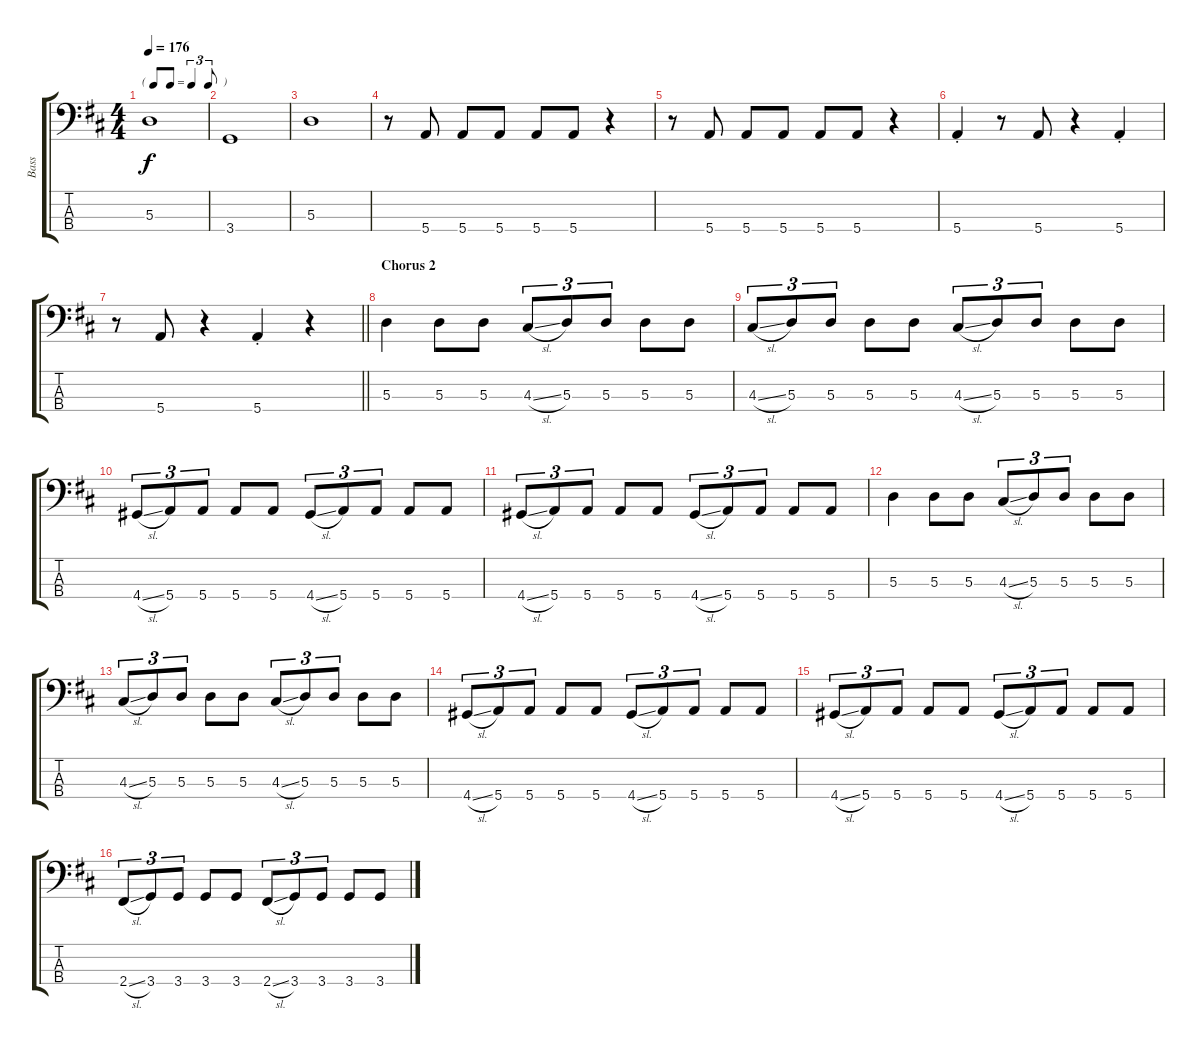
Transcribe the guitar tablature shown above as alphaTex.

\track ("Bass" "Bass") {instrument electricbassfinger}
\staff {score tabs}
\tuning (G2 D2 A1 E1) {hide}
\ts (4 4)
\tf triplet8th
\tempo 176
\clef f4
\ks d
5.3.1{dy f} |
3.4.1 |
5.3.1 |
r.8 5.4.8 5.4.8 5.4.8 5.4.8 5.4.8 r.4 |
r.8 5.4.8 5.4.8 5.4.8 5.4.8 5.4.8 r.4 |
5.4{st}.4 r.8 5.4.8 r.4 5.4{st}.4 |
\barLineRight lightlight
r.8 5.4.8 r.4 5.4{st}.4 r.4 |
\section ("" "Chorus 2")
5.3.4 5.3.8 5.3.8 4.3{sl}.8{tu (3 2)} 5.3.8{tu (3 2)} 5.3.8{tu (3 2)} 5.3.8 5.3.8 |
4.3{sl}.8{tu (3 2)} 5.3.8{tu (3 2)} 5.3.8{tu (3 2)} 5.3.8 5.3.8 4.3{sl}.8{tu (3 2)} 5.3.8{tu (3 2)} 5.3.8{tu (3 2)} 5.3.8 5.3.8 |
4.4{sl}.8{tu (3 2)} 5.4.8{tu (3 2)} 5.4.8{tu (3 2)} 5.4.8 5.4.8 4.4{sl}.8{tu (3 2)} 5.4.8{tu (3 2)} 5.4.8{tu (3 2)} 5.4.8 5.4.8 |
4.4{sl}.8{tu (3 2)} 5.4.8{tu (3 2)} 5.4.8{tu (3 2)} 5.4.8 5.4.8 4.4{sl}.8{tu (3 2)} 5.4.8{tu (3 2)} 5.4.8{tu (3 2)} 5.4.8 5.4.8 |
5.3.4 5.3.8 5.3.8 4.3{sl}.8{tu (3 2)} 5.3.8{tu (3 2)} 5.3.8{tu (3 2)} 5.3.8 5.3.8 |
4.3{sl}.8{tu (3 2)} 5.3.8{tu (3 2)} 5.3.8{tu (3 2)} 5.3.8 5.3.8 4.3{sl}.8{tu (3 2)} 5.3.8{tu (3 2)} 5.3.8{tu (3 2)} 5.3.8 5.3.8 |
4.4{sl}.8{tu (3 2)} 5.4.8{tu (3 2)} 5.4.8{tu (3 2)} 5.4.8 5.4.8 4.4{sl}.8{tu (3 2)} 5.4.8{tu (3 2)} 5.4.8{tu (3 2)} 5.4.8 5.4.8 |
4.4{sl}.8{tu (3 2)} 5.4.8{tu (3 2)} 5.4.8{tu (3 2)} 5.4.8 5.4.8 4.4{sl}.8{tu (3 2)} 5.4.8{tu (3 2)} 5.4.8{tu (3 2)} 5.4.8 5.4.8 |
2.4{sl}.8{tu (3 2)} 3.4.8{tu (3 2)} 3.4.8{tu (3 2)} 3.4.8 3.4.8 2.4{sl}.8{tu (3 2)} 3.4.8{tu (3 2)} 3.4.8{tu (3 2)} 3.4.8 3.4.8
